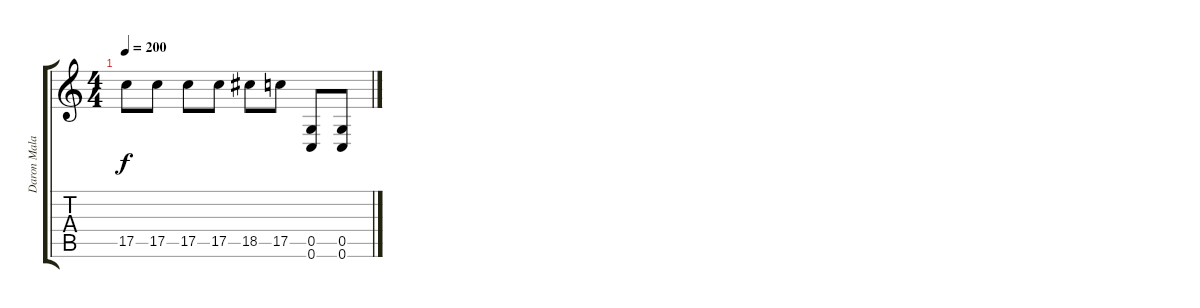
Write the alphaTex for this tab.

\track ("Daron Malakian" "Daron Mala") {instrument distortionguitar}
\staff {score tabs}
\tuning (D4 A3 F3 C3 G2 C2) {hide}
\ts (4 4)
\tempo 200
\clef g2
\ks c
17.5.8{dy f} 17.5.8 17.5.8 17.5.8 18.5.8 17.5.8 (0.5 0.6).8 (0.5 0.6).8
